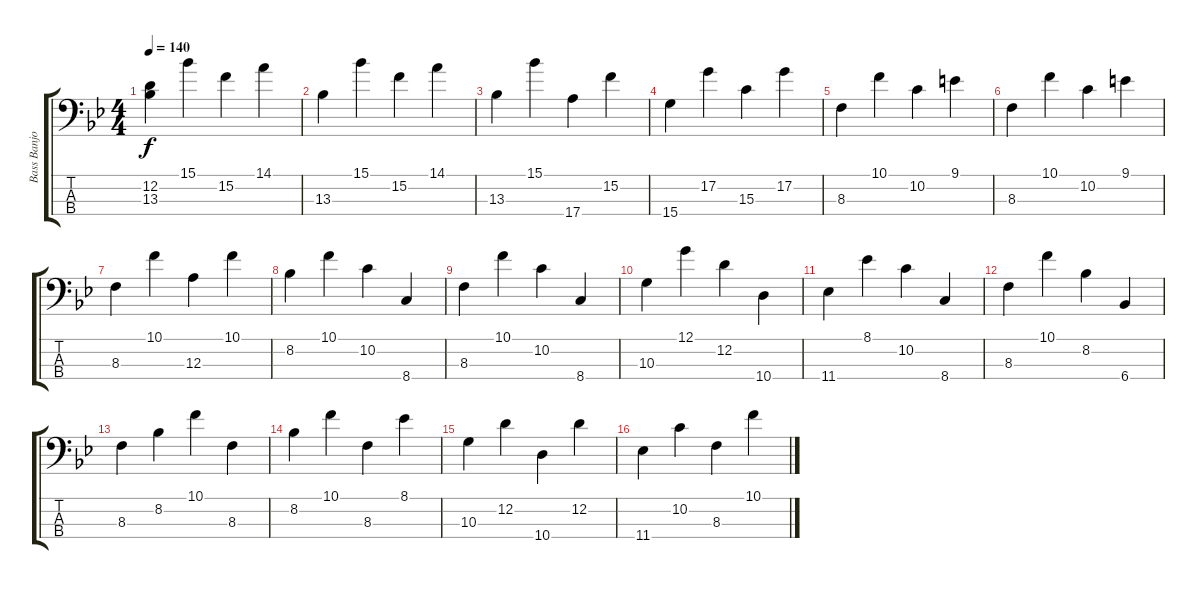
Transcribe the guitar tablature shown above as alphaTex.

\track ("Bass Banjo (tubby sound - reverb off)" "Bass Banjo") {instrument electricbassfinger}
\staff {score tabs}
\tuning (G2 D2 A1 E1) {hide}
\ts (4 4)
\tempo 140
\clef f4
\ks bb
(12.2 13.3).4{dy f} 15.1.4 15.2.4 14.1.4 |
13.3.4 15.1.4 15.2.4 14.1.4 |
13.3.4 15.1.4 17.4.4 15.2.4 |
15.4.4 17.2.4 15.3.4 17.2.4 |
8.3.4 10.1.4 10.2.4 9.1.4 |
8.3.4 10.1.4 10.2.4 9.1.4 |
8.3.4 10.1.4 12.3.4 10.1.4 |
8.2.4 10.1.4 10.2.4 8.4.4 |
8.3.4 10.1.4 10.2.4 8.4.4 |
10.3.4 12.1.4 12.2.4 10.4.4 |
11.4.4 8.1.4 10.2.4 8.4.4 |
8.3.4 10.1.4 8.2.4 6.4.4 |
8.3.4 8.2.4 10.1.4 8.3.4 |
8.2.4 10.1.4 8.3.4 8.1.4 |
10.3.4 12.2.4 10.4.4 12.2.4 |
11.4.4 10.2.4 8.3.4 10.1.4
